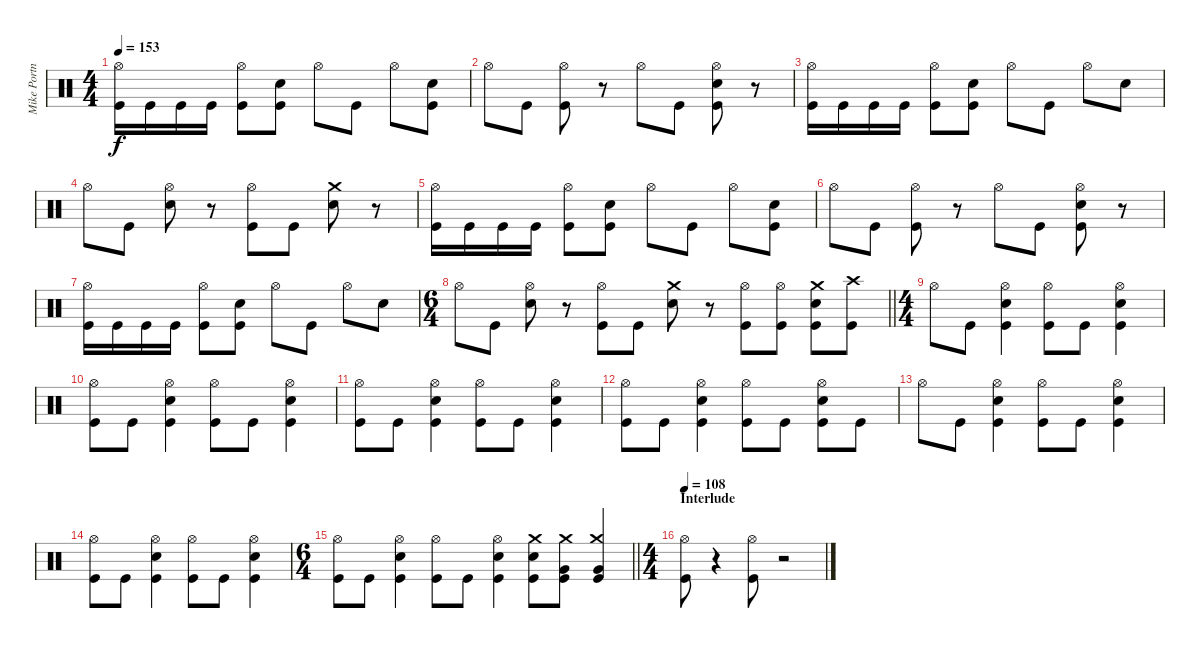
\track ("Mike Portnoy" "Mike Portn") {instrument percussion}
\staff {score}
\articulation defaults
\ts (4 4)
\tempo 153
\clef neutral
\ks c
("Hi-Hat (open)" "Kick (hit)").16{dy f} "Kick (hit)".16 "Kick (hit)".16 "Kick (hit)".16 ("Hi-Hat (open)" "Kick (hit)").8 ("Electric Snare (hit)" "Kick (hit)").8 "Hi-Hat (open)".8 "Kick (hit)".8 "Hi-Hat (open)".8 ("Electric Snare (hit)" "Kick (hit)").8 |
"Hi-Hat (open)".8 "Kick (hit)".8 ("Hi-Hat (open)" "Kick (hit)").8 r.8 "Hi-Hat (open)".8 "Kick (hit)".8 ("Hi-Hat (open)" "Electric Snare (hit)" "Kick (hit)").8 r.8 |
("Hi-Hat (open)" "Kick (hit)").16 "Kick (hit)".16 "Kick (hit)".16 "Kick (hit)".16 ("Hi-Hat (open)" "Kick (hit)").8 ("Electric Snare (hit)" "Kick (hit)").8 "Hi-Hat (open)".8 "Kick (hit)".8 "Hi-Hat (open)".8 "Electric Snare (hit)".8 |
"Hi-Hat (open)".8 "Kick (hit)".8 ("Hi-Hat (open)" "Electric Snare (hit)").8 r.8 ("Hi-Hat (open)" "Kick (hit)").8 "Kick (hit)".8 ("Crash medium (hit)" "Electric Snare (hit)").8 r.8 |
("Hi-Hat (open)" "Kick (hit)").16 "Kick (hit)".16 "Kick (hit)".16 "Kick (hit)".16 ("Hi-Hat (open)" "Kick (hit)").8 ("Electric Snare (hit)" "Kick (hit)").8 "Hi-Hat (open)".8 "Kick (hit)".8 "Hi-Hat (open)".8 ("Electric Snare (hit)" "Kick (hit)").8 |
"Hi-Hat (open)".8 "Kick (hit)".8 ("Hi-Hat (open)" "Kick (hit)").8 r.8 "Hi-Hat (open)".8 "Kick (hit)".8 ("Hi-Hat (open)" "Electric Snare (hit)" "Kick (hit)").8 r.8 |
("Hi-Hat (open)" "Kick (hit)").16 "Kick (hit)".16 "Kick (hit)".16 "Kick (hit)".16 ("Hi-Hat (open)" "Kick (hit)").8 ("Electric Snare (hit)" "Kick (hit)").8 "Hi-Hat (open)".8 "Kick (hit)".8 "Hi-Hat (open)".8 "Electric Snare (hit)".8 |
\ts (6 4)
\barLineRight lightlight "Hi-Hat (open)".8 "Kick (hit)".8
("Hi-Hat (open)" "Electric Snare (hit)").8 r.8 ("Hi-Hat (open)" "Kick (hit)").8 "Kick (hit)".8 ("Crash medium (hit)" "Electric Snare (hit)").8 r.8 ("Hi-Hat (open)" "Kick (hit)").8 ("Hi-Hat (open)" "Kick (hit)").8 ("Crash medium (hit)" "Electric Snare (hit)" "Kick (hit)").8 ("Crash high (hit)" "Kick (hit)").8 |
\ts (4 4)
"Hi-Hat (open)".8 "Kick (hit)".8 ("Hi-Hat (open)" "Electric Snare (hit)" "Kick (hit)").4 ("Hi-Hat (open)" "Kick (hit)").8 "Kick (hit)".8 ("Hi-Hat (open)" "Electric Snare (hit)" "Kick (hit)").4 |
("Hi-Hat (open)" "Kick (hit)").8 "Kick (hit)".8 ("Hi-Hat (open)" "Electric Snare (hit)" "Kick (hit)").4 ("Hi-Hat (open)" "Kick (hit)").8 "Kick (hit)".8 ("Hi-Hat (open)" "Electric Snare (hit)" "Kick (hit)").4 |
("Hi-Hat (open)" "Kick (hit)").8 "Kick (hit)".8 ("Hi-Hat (open)" "Electric Snare (hit)" "Kick (hit)").4 ("Hi-Hat (open)" "Kick (hit)").8 "Kick (hit)".8 ("Hi-Hat (open)" "Electric Snare (hit)" "Kick (hit)").4 |
("Hi-Hat (open)" "Kick (hit)").8 "Kick (hit)".8 ("Hi-Hat (open)" "Electric Snare (hit)" "Kick (hit)").4 ("Hi-Hat (open)" "Kick (hit)").8 "Kick (hit)".8 ("Hi-Hat (open)" "Electric Snare (hit)" "Kick (hit)").8 "Kick (hit)".8 |
"Hi-Hat (open)".8 "Kick (hit)".8 ("Hi-Hat (open)" "Electric Snare (hit)" "Kick (hit)").4 ("Hi-Hat (open)" "Kick (hit)").8 "Kick (hit)".8 ("Hi-Hat (open)" "Electric Snare (hit)" "Kick (hit)").4 |
("Hi-Hat (open)" "Kick (hit)").8 "Kick (hit)".8 ("Hi-Hat (open)" "Electric Snare (hit)" "Kick (hit)").4 ("Hi-Hat (open)" "Kick (hit)").8 "Kick (hit)".8 ("Hi-Hat (open)" "Electric Snare (hit)" "Kick (hit)").4 |
\ts (6 4)
\barLineRight lightlight
("Hi-Hat (open)" "Kick (hit)").8 "Kick (hit)".8 ("Hi-Hat (open)" "Electric Snare (hit)" "Kick (hit)").4 ("Hi-Hat (open)" "Kick (hit)").8 "Kick (hit)".8 ("Hi-Hat (open)" "Electric Snare (hit)" "Kick (hit)").4 ("Crash medium (hit)" "Electric Snare (hit)" "Kick (hit)").8 ("Crash medium (hit)" "Very Low Tom (hit)" "Kick (hit)").8 ("Crash medium (hit)" "Very Low Tom (hit)" "Kick (hit)").4 |
\ts (4 4)
\section ("" "Interlude")
\tempo 108
("Hi-Hat (open)" "Kick (hit)").8 r.4 ("Hi-Hat (open)" "Kick (hit)").8 r.2
